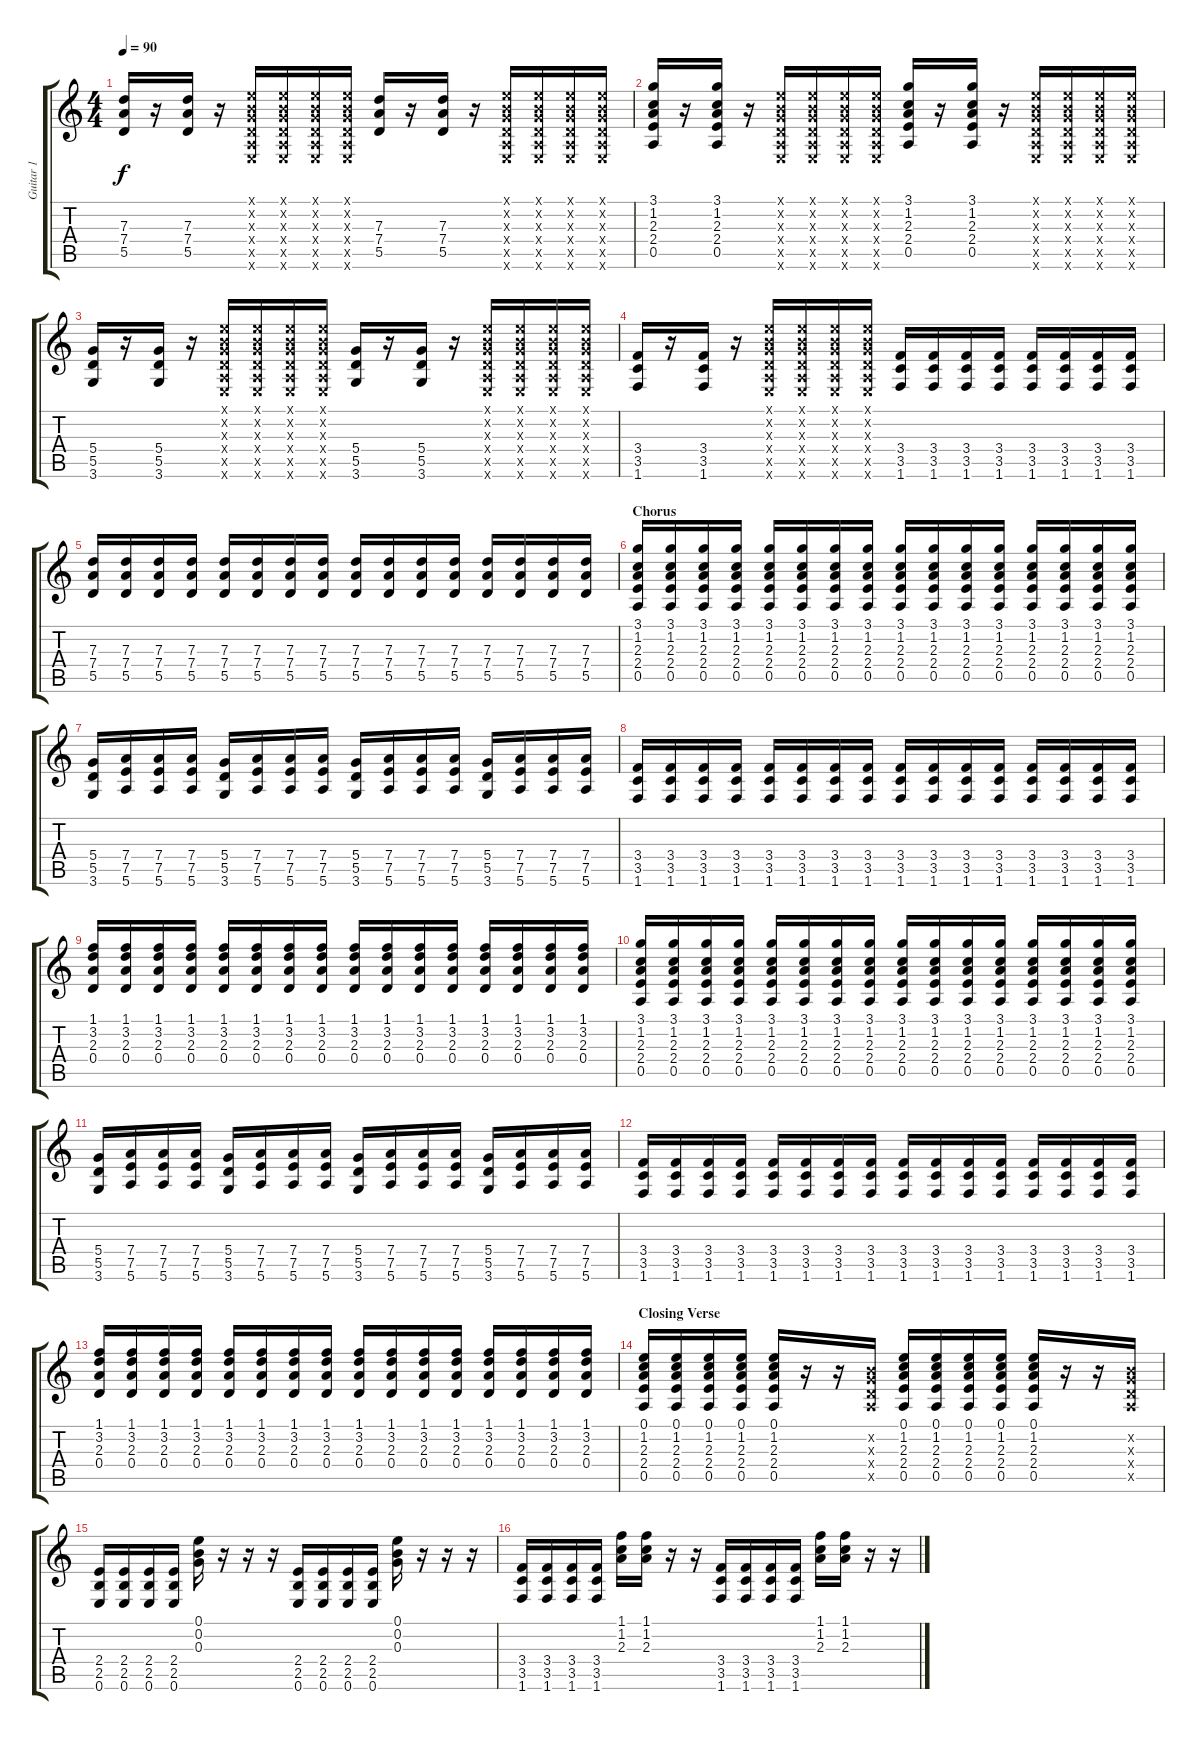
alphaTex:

\track ("Guitar 1" "Guitar 1") {instrument electricguitarclean}
\staff {score tabs}
\tuning (E4 B3 G3 D3 A2 E2) {hide}
\ts (4 4)
\tempo 90
\clef g2
\ks c
(7.3 7.4 5.5).16{dy f} r.16 (7.3 7.4 5.5).16 r.16 (0.1{x} 0.2{x} 0.3{x} 0.4{x} 0.5{x} 0.6{x}).16 (0.1{x} 0.2{x} 0.3{x} 0.4{x} 0.5{x} 0.6{x}).16 (0.1{x} 0.2{x} 0.3{x} 0.4{x} 0.5{x} 0.6{x}).16 (0.1{x} 0.2{x} 0.3{x} 0.4{x} 0.5{x} 0.6{x}).16 (7.3 7.4 5.5).16 r.16 (7.3 7.4 5.5).16 r.16 (0.1{x} 0.2{x} 0.3{x} 0.4{x} 0.5{x} 0.6{x}).16 (0.1{x} 0.2{x} 0.3{x} 0.4{x} 0.5{x} 0.6{x}).16 (0.1{x} 0.2{x} 0.3{x} 0.4{x} 0.5{x} 0.6{x}).16 (0.1{x} 0.2{x} 0.3{x} 0.4{x} 0.5{x} 0.6{x}).16 |
(3.1 1.2 2.3 2.4 0.5).16 r.16 (3.1 1.2 2.3 2.4 0.5).16 r.16 (0.1{x} 0.2{x} 0.3{x} 0.4{x} 0.5{x} 0.6{x}).16 (0.1{x} 0.2{x} 0.3{x} 0.4{x} 0.5{x} 0.6{x}).16 (0.1{x} 0.2{x} 0.3{x} 0.4{x} 0.5{x} 0.6{x}).16 (0.1{x} 0.2{x} 0.3{x} 0.4{x} 0.5{x} 0.6{x}).16 (3.1 1.2 2.3 2.4 0.5).16 r.16 (3.1 1.2 2.3 2.4 0.5).16 r.16 (0.1{x} 0.2{x} 0.3{x} 0.4{x} 0.5{x} 0.6{x}).16 (0.1{x} 0.2{x} 0.3{x} 0.4{x} 0.5{x} 0.6{x}).16 (0.1{x} 0.2{x} 0.3{x} 0.4{x} 0.5{x} 0.6{x}).16 (0.1{x} 0.2{x} 0.3{x} 0.4{x} 0.5{x} 0.6{x}).16 |
(5.4 5.5 3.6).16 r.16 (5.4 5.5 3.6).16 r.16 (0.1{x} 0.2{x} 0.3{x} 0.4{x} 0.5{x} 0.6{x}).16 (0.1{x} 0.2{x} 0.3{x} 0.4{x} 0.5{x} 0.6{x}).16 (0.1{x} 0.2{x} 0.3{x} 0.4{x} 0.5{x} 0.6{x}).16 (0.1{x} 0.2{x} 0.3{x} 0.4{x} 0.5{x} 0.6{x}).16 (5.4 5.5 3.6).16 r.16 (5.4 5.5 3.6).16 r.16 (0.1{x} 0.2{x} 0.3{x} 0.4{x} 0.5{x} 0.6{x}).16 (0.1{x} 0.2{x} 0.3{x} 0.4{x} 0.5{x} 0.6{x}).16 (0.1{x} 0.2{x} 0.3{x} 0.4{x} 0.5{x} 0.6{x}).16 (0.1{x} 0.2{x} 0.3{x} 0.4{x} 0.5{x} 0.6{x}).16 |
(3.4 3.5 1.6).16 r.16 (3.4 3.5 1.6).16 r.16 (0.1{x} 0.2{x} 0.3{x} 0.4{x} 0.5{x} 0.6{x}).16 (0.1{x} 0.2{x} 0.3{x} 0.4{x} 0.5{x} 0.6{x}).16 (0.1{x} 0.2{x} 0.3{x} 0.4{x} 0.5{x} 0.6{x}).16 (0.1{x} 0.2{x} 0.3{x} 0.4{x} 0.5{x} 0.6{x}).16 (3.4 3.5 1.6).16 (3.4 3.5 1.6).16 (3.4 3.5 1.6).16 (3.4 3.5 1.6).16 (3.4 3.5 1.6).16 (3.4 3.5 1.6).16 (3.4 3.5 1.6).16 (3.4 3.5 1.6).16 |
(7.3 7.4 5.5).16 (7.3 7.4 5.5).16 (7.3 7.4 5.5).16 (7.3 7.4 5.5).16 (7.3 7.4 5.5).16 (7.3 7.4 5.5).16 (7.3 7.4 5.5).16 (7.3 7.4 5.5).16 (7.3 7.4 5.5).16 (7.3 7.4 5.5).16 (7.3 7.4 5.5).16 (7.3 7.4 5.5).16 (7.3 7.4 5.5).16 (7.3 7.4 5.5).16 (7.3 7.4 5.5).16 (7.3 7.4 5.5).16 |
\section ("" "Chorus")
(3.1 1.2 2.3 2.4 0.5).16 (3.1 1.2 2.3 2.4 0.5).16 (3.1 1.2 2.3 2.4 0.5).16 (3.1 1.2 2.3 2.4 0.5).16 (3.1 1.2 2.3 2.4 0.5).16 (3.1 1.2 2.3 2.4 0.5).16 (3.1 1.2 2.3 2.4 0.5).16 (3.1 1.2 2.3 2.4 0.5).16 (3.1 1.2 2.3 2.4 0.5).16 (3.1 1.2 2.3 2.4 0.5).16 (3.1 1.2 2.3 2.4 0.5).16 (3.1 1.2 2.3 2.4 0.5).16 (3.1 1.2 2.3 2.4 0.5).16 (3.1 1.2 2.3 2.4 0.5).16 (3.1 1.2 2.3 2.4 0.5).16 (3.1 1.2 2.3 2.4 0.5).16 |
(5.4 5.5 3.6).16 (7.4 7.5 5.6).16 (7.4 7.5 5.6).16 (7.4 7.5 5.6).16 (5.4 5.5 3.6).16 (7.4 7.5 5.6).16 (7.4 7.5 5.6).16 (7.4 7.5 5.6).16 (5.4 5.5 3.6).16 (7.4 7.5 5.6).16 (7.4 7.5 5.6).16 (7.4 7.5 5.6).16 (5.4 5.5 3.6).16 (7.4 7.5 5.6).16 (7.4 7.5 5.6).16 (7.4 7.5 5.6).16 |
(3.4 3.5 1.6).16 (3.4 3.5 1.6).16 (3.4 3.5 1.6).16 (3.4 3.5 1.6).16 (3.4 3.5 1.6).16 (3.4 3.5 1.6).16 (3.4 3.5 1.6).16 (3.4 3.5 1.6).16 (3.4 3.5 1.6).16 (3.4 3.5 1.6).16 (3.4 3.5 1.6).16 (3.4 3.5 1.6).16 (3.4 3.5 1.6).16 (3.4 3.5 1.6).16 (3.4 3.5 1.6).16 (3.4 3.5 1.6).16 |
(1.1 3.2 2.3 0.4).16{instrument overdrivenguitar} (1.1 3.2 2.3 0.4).16 (1.1 3.2 2.3 0.4).16 (1.1 3.2 2.3 0.4).16 (1.1 3.2 2.3 0.4).16 (1.1 3.2 2.3 0.4).16 (1.1 3.2 2.3 0.4).16 (1.1 3.2 2.3 0.4).16 (1.1 3.2 2.3 0.4).16 (1.1 3.2 2.3 0.4).16 (1.1 3.2 2.3 0.4).16 (1.1 3.2 2.3 0.4).16 (1.1 3.2 2.3 0.4).16 (1.1 3.2 2.3 0.4).16 (1.1 3.2 2.3 0.4).16 (1.1 3.2 2.3 0.4).16 |
(3.1 1.2 2.3 2.4 0.5).16 (3.1 1.2 2.3 2.4 0.5).16 (3.1 1.2 2.3 2.4 0.5).16 (3.1 1.2 2.3 2.4 0.5).16 (3.1 1.2 2.3 2.4 0.5).16 (3.1 1.2 2.3 2.4 0.5).16 (3.1 1.2 2.3 2.4 0.5).16 (3.1 1.2 2.3 2.4 0.5).16 (3.1 1.2 2.3 2.4 0.5).16 (3.1 1.2 2.3 2.4 0.5).16 (3.1 1.2 2.3 2.4 0.5).16 (3.1 1.2 2.3 2.4 0.5).16 (3.1 1.2 2.3 2.4 0.5).16 (3.1 1.2 2.3 2.4 0.5).16 (3.1 1.2 2.3 2.4 0.5).16 (3.1 1.2 2.3 2.4 0.5).16 |
(5.4 5.5 3.6).16 (7.4 7.5 5.6).16 (7.4 7.5 5.6).16 (7.4 7.5 5.6).16 (5.4 5.5 3.6).16 (7.4 7.5 5.6).16 (7.4 7.5 5.6).16 (7.4 7.5 5.6).16 (5.4 5.5 3.6).16 (7.4 7.5 5.6).16 (7.4 7.5 5.6).16 (7.4 7.5 5.6).16 (5.4 5.5 3.6).16 (7.4 7.5 5.6).16 (7.4 7.5 5.6).16 (7.4 7.5 5.6).16 |
(3.4 3.5 1.6).16 (3.4 3.5 1.6).16 (3.4 3.5 1.6).16 (3.4 3.5 1.6).16 (3.4 3.5 1.6).16 (3.4 3.5 1.6).16 (3.4 3.5 1.6).16 (3.4 3.5 1.6).16 (3.4 3.5 1.6).16 (3.4 3.5 1.6).16 (3.4 3.5 1.6).16 (3.4 3.5 1.6).16 (3.4 3.5 1.6).16 (3.4 3.5 1.6).16 (3.4 3.5 1.6).16 (3.4 3.5 1.6).16 |
(1.1 3.2 2.3 0.4).16{instrument overdrivenguitar} (1.1 3.2 2.3 0.4).16 (1.1 3.2 2.3 0.4).16 (1.1 3.2 2.3 0.4).16 (1.1 3.2 2.3 0.4).16 (1.1 3.2 2.3 0.4).16 (1.1 3.2 2.3 0.4).16 (1.1 3.2 2.3 0.4).16 (1.1 3.2 2.3 0.4).16 (1.1 3.2 2.3 0.4).16 (1.1 3.2 2.3 0.4).16 (1.1 3.2 2.3 0.4).16 (1.1 3.2 2.3 0.4).16 (1.1 3.2 2.3 0.4).16 (1.1 3.2 2.3 0.4).16 (1.1 3.2 2.3 0.4).16 |
\section ("" "Closing Verse")
(0.1 1.2 2.3 2.4 0.5).16 (0.1 1.2 2.3 2.4 0.5).16 (0.1 1.2 2.3 2.4 0.5).16 (0.1 1.2 2.3 2.4 0.5).16 (0.1 1.2 2.3 2.4 0.5).16 r.16 r.16 (0.2{x} 0.3{x} 0.4{x} 0.5{x}).16 (0.1 1.2 2.3 2.4 0.5).16 (0.1 1.2 2.3 2.4 0.5).16 (0.1 1.2 2.3 2.4 0.5).16 (0.1 1.2 2.3 2.4 0.5).16 (0.1 1.2 2.3 2.4 0.5).16 r.16 r.16 (0.2{x} 0.3{x} 0.4{x} 0.5{x}).16 |
(2.4 2.5 0.6).16 (2.4 2.5 0.6).16 (2.4 2.5 0.6).16 (2.4 2.5 0.6).16 (0.1 0.2 0.3).16 r.16 r.16 r.16 (2.4 2.5 0.6).16 (2.4 2.5 0.6).16 (2.4 2.5 0.6).16 (2.4 2.5 0.6).16 (0.1 0.2 0.3).16 r.16 r.16 r.16 |
(3.4 3.5 1.6).16 (3.4 3.5 1.6).16 (3.4 3.5 1.6).16 (3.4 3.5 1.6).16 (1.1 1.2 2.3).16 (1.1 1.2 2.3).16 r.16 r.16 (3.4 3.5 1.6).16 (3.4 3.5 1.6).16 (3.4 3.5 1.6).16 (3.4 3.5 1.6).16 (1.1 1.2 2.3).16 (1.1 1.2 2.3).16 r.16 r.16
